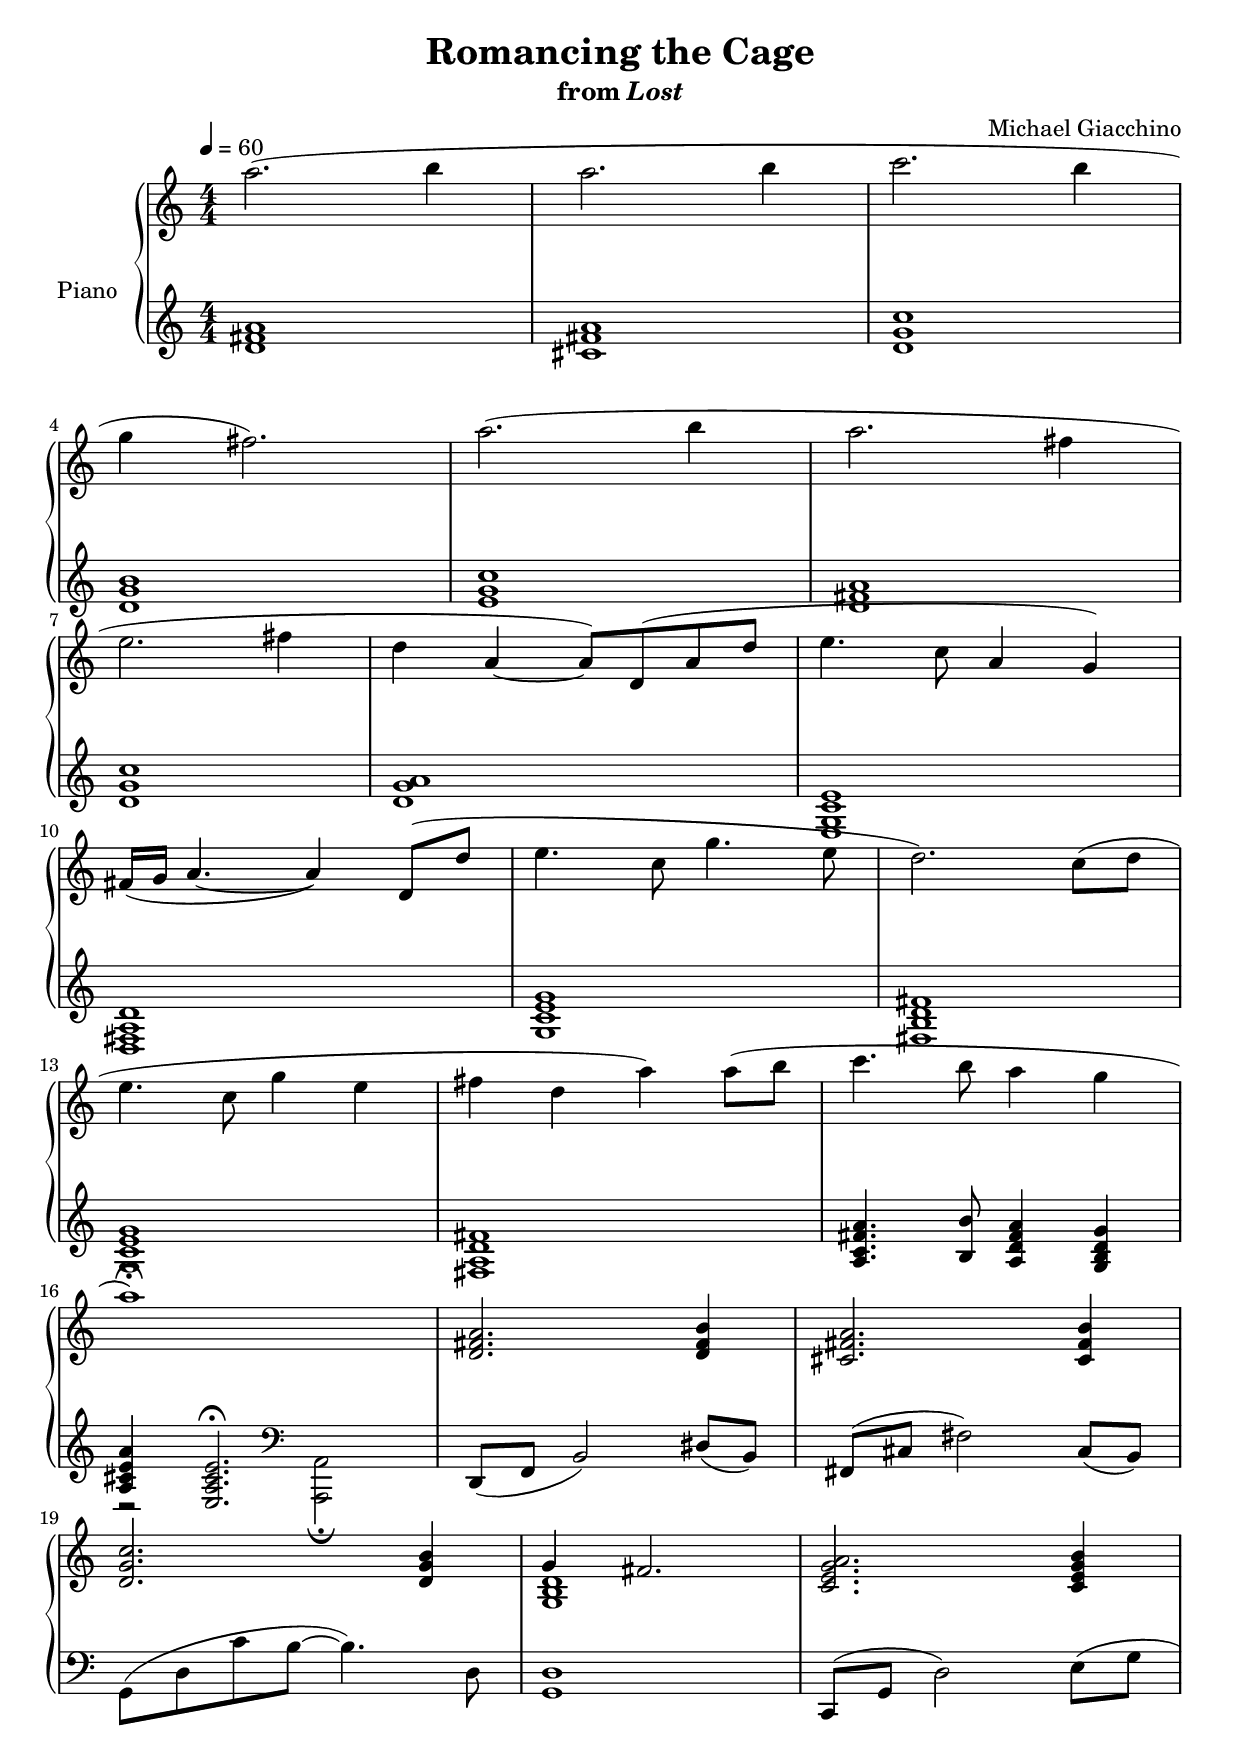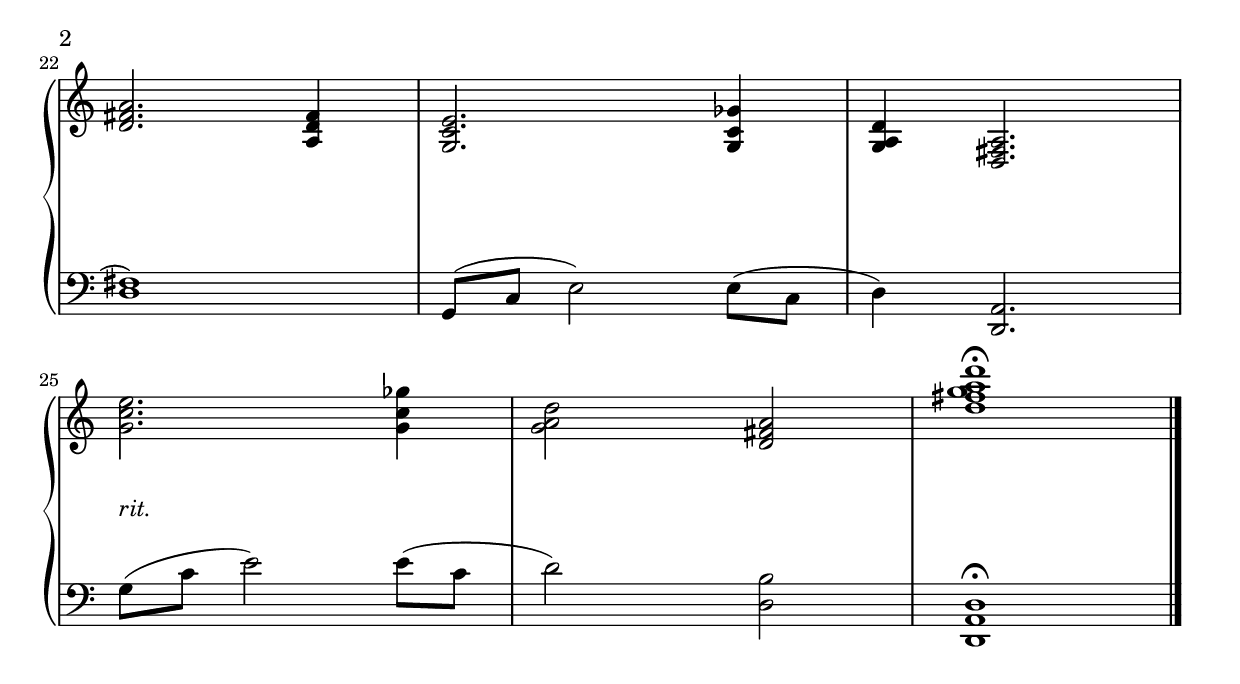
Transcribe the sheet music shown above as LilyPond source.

\version "2.12.2"

\header {
  title = "Romancing the Cage"
  subtitle = \markup { "from" \italic "Lost" }
  composer = "Michael Giacchino"
}

global = {
  \tempo 4 = 60
  \key c \major
  \time 4/4
  \numericTimeSignature
  s1*27
  \bar "|."
}

upper = \relative c''' {
  \clef treble
  a2.( b4
  a2. b4
  c2. b4
  \break

  g fis2.)
  a2.( b4
  a2. fis4
  \break

  e2. fis4
  d4 a~ a8) d,( a' d
  e4. c8 a4 g)
  \break

  fis16( g a4.~ a4) d,8( d'
  e4. c8 g'4. e8
  d2.) c8( d
  \break

  e4. c8 g'4 e
  fis d a') a8( b
  c4. b8 a4 g
  \break

  a1\fermata)
  <d,, fis a>2. <d fis b>4
  <cis fis a>2. <cis fis b>4
  \break

  <d g c>2. <d g b>4
  << { g4 fis2. } \\ { <g, b d>1 } >>
  <c e g a>2. <c e g b>4
  \break

  <d fis a>2. <a d fis>4
  <g c e>2. <g c ges'>4
  <g a d>4 <d fis a>2.
  \break

  <g' c e>2. <g c ges'>4
  <g a d>2 <d fis a>
  <d' fis g a d>1\fermata
}

lower = \relative c' {
  \clef treble
  <d fis a>1
  <cis fis a>
  <d g c>

  <d g b>
  <e g c>
  <d fis a>

  <d g c>
  <d g a>
  <e, g c e>

  <d fis a d>
  <g c e g>
  <fis b d fis>

  <g c e g>
  <fis a d fis>
  <a c fis a>4. <b b'>8 <a d fis a>4 <g b d g>

  <<
    {
      <a cis e a>4 <e a cis e>2.\fermata
    }
  \\
    {
      r2
      \clef bass
      <a,, a'>2\fermata
    }
  >>
  d8( f b2) dis8( b)
  fis( cis' fis2) cis8( b)

  g( d' c' b~ b4.) d,8
  <g, d'>1
  c,8( g' d'2) e8( g

  <d fis>1)
  g,8( c e2) e8( c
  d4) <d, a'>2.

  g'8( c e2) e8( c
  d2) <d, b'>
  <d, a' d>1\fermata
}

dynamics = {
  s1*14\mp
  s32*45\< s32\! s32 s32\f s32*16
  s1*6\mf
  s32 s32*32\> s32\! s32*7 s32*23\p
  s32-"rit." s32 s32*36\> s32\! s32 s32\p
}

pedal = {
}

chordnames = \chordmode {
}

\include "../template_piano_solo.ly"
